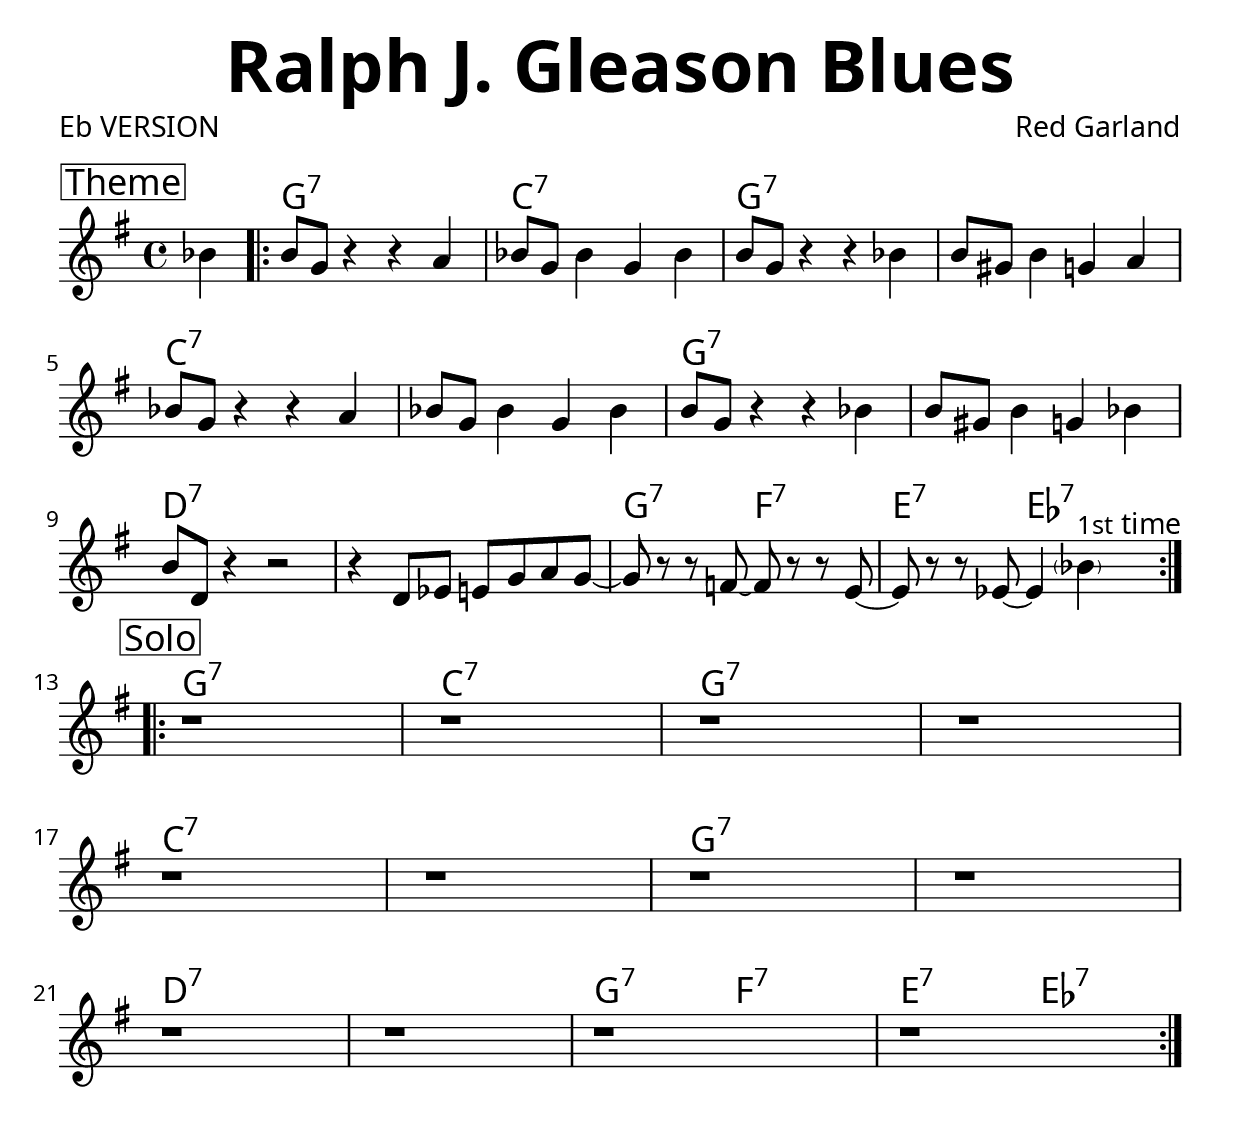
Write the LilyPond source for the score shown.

\version "2.18.0"
\include "./AccordsJazzDefs.ly"
\language "deutsch"

myStaffSize = #25
#(set-global-staff-size myStaffSize)
#(set-default-paper-size "a4")
\paper {
  #(define fonts ( make-pango-font-tree
                   "Dom casual"
                   "Tex Gyre Termes"
                   "lilyjazzchord"
                   (/ myStaffSize 20)
                   )
     )
  indent = 0
  top-markup-spacing.padding = #4
  markup-system-spacing.padding = #2
}

\header {
  title = \markup{\fontsize #+4 "Ralph J. Gleason Blues"}
  %subtitle = "(slo. Lu - cija)"
  poet = "Eb VERSION"
  composer = "Red Garland"
}

note = \relative c'' {
  \key b \major
  \once \override Score.RehearsalMark.break-align-symbols = #'(time-signature)
  \once \override Score.TimeSignature.break-align-anchor = #3.2
  \mark \markup{\box Theme}
  \partial 4
  des4 |
  %\once \override Score.RehearsalMark.break-align-symbols = #'(key-signature)
  %\once \override Score.TimeSignature.break-align-anchor-alignment = #LEFT
  \bar ".|:"
  d8 b r4 r4 c |
  des8 b des4 b des4 |
  d8 b r4 r4 des |
  d8 h d4 b c |
  des8 b r4 r c |
  des8 b des4 b des4 |
  d8 b r4 r4 des |
  d8 h d4 b4 des |
  d8 f,8 r4 r2 |
  r4 f8 ges g b c8 b8 ~ |
  b8 r8 r as8 ~ as8 r8 r g8 ~ |
  %\once \override M
  g8 r8 r ges8 ~ ges4 \parenthesize des'4^\markup{\general-align #X #LEFT {\small 1st time}} |
  \bar ":|.|:" 
  \break
  
  \mark \markup{\box Solo}
  \once \override Score.RehearsalMark.X-offset = #5
  r1 | r | r | r | \break
  r1 | r | r | r | \break
  r1 | r | r | r | \break
  \bar ":|."
}

akordi = \chordmode {
  \semiGermanChords
  \set chordChanges = ##t
  
  \skip 4
  b1:7 | es:7 | b:7 | b:7 |
  es1:7 | es1:7 | b1:7 | b:7 |
  f1:7 | f1:7 | b2:7 as2:7 | g2:7 ges2:7 | 
  b1:7 | es:7 | b:7 | b:7 |
  es1:7 | es1:7 | b1:7 | b:7 |
  f1:7 | f1:7 | b2:7 as2:7 | g2:7 ges2:7 | 
}

kiticaA = \lyricmode {
  \set stanza = "1."
  \override Lyrics.LyricText.font-series = #'bold
  Kon -- kre -- tan sam a za te -- be pre -- kon -- kre -- ten
  od -- bi -- jaš me a u tvoj ži -- vot sam u -- ple -- ten.
  O -- pu -- sti se, o -- pu -- sti se, me -- ni pre -- pu -- sti se. __
  
  S'to -- bom se ne -- zna jel si svije -- tlost il ta -- ma
  ni -- ti se ne -- zna jel si vru -- ća il hla -- dna al
  daj mi se ja -- vi i dan mi u -- ljep -- šaj Lu -- ci -- ja. __
}


kiticaB = \lyricmode {
  \set stanza = "2."
  Do -- sta je sad, sa -- da stvar -- no mi je do -- sta
  že -- lim te al u tvom sr -- cu za me' ne -- ma mje -- sta
}

\score {
  <<
    \new ChordNames {\transpose b g \akordi }
    \new Staff { \transpose b g \note }
    %\addlyrics \kiticaA
    %\addlyrics \kiticaB
  >>
  
  \layout {
    \context {
      \Score markFormatter = #format-mark-box-letters
    }
    \context {
      % \Lyrics \override LyricText #'font-size = #-2
      %   \override LyricText #'font-name = "Tex Gyre Termes"
    }
  }
  \midi {
    \context {
      \Staff
      \remove "Staff_performer"
    }
    \context {
      \Voice
      \consists "Staff_performer"      
    }
    \tempo 4 = 127 
  }
}